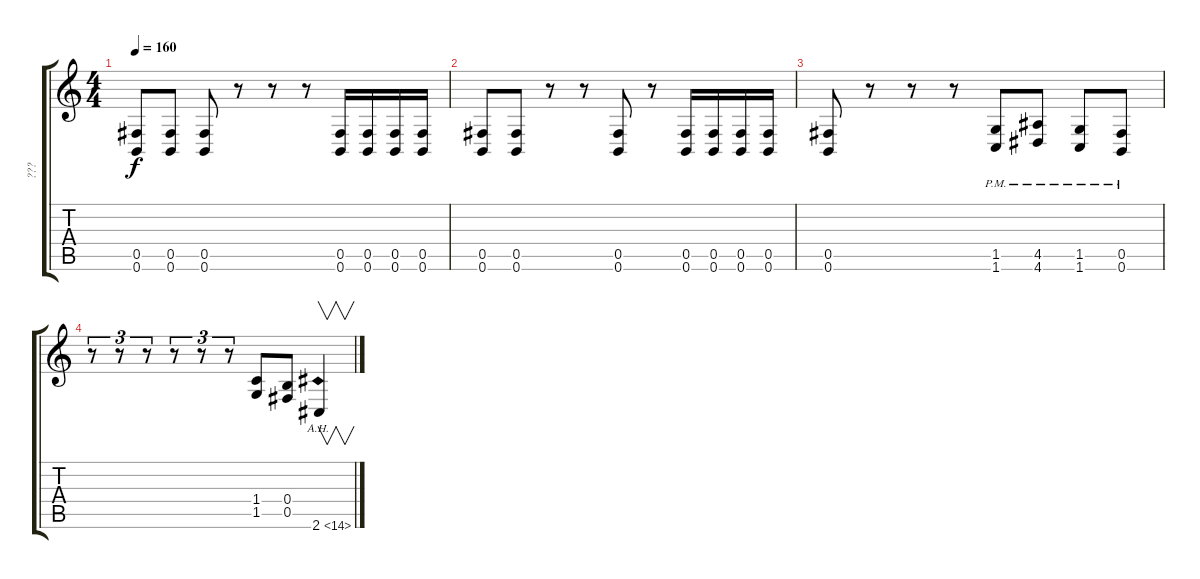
\track ("???" "???") {instrument distortionguitar}
\staff {score tabs}
\tuning (Db4 Ab3 E3 B2 Gb2 B1) {hide}
\ts (4 4)
\tempo 160
\clef g2
\ks c
(0.5 0.6).8{dy f} (0.5 0.6).8 (0.5 0.6).8 r.8 r.8 r.8 (0.5 0.6).16 (0.5 0.6).16 (0.5 0.6).16 (0.5 0.6).16 |
(0.5 0.6).8 (0.5 0.6).8 r.8 r.8 (0.5 0.6).8 r.8 (0.5 0.6).16 (0.5 0.6).16 (0.5 0.6).16 (0.5 0.6).16 |
(0.5 0.6).8 r.8 r.8 r.8 (1.5{pm} 1.6{pm}).8 (4.5{pm} 4.6{pm}).8 (1.5{pm} 1.6{pm}).8 (0.5{pm} 0.6{pm}).8 |
r.8{tu (3 2)} r.8{tu (3 2)} r.8{tu (3 2)} r.8{tu (3 2)} r.8{tu (3 2)} r.8{tu (3 2)} (1.4 1.5).8 (0.4 0.5).8 2.6{ah 12}.4{v}
